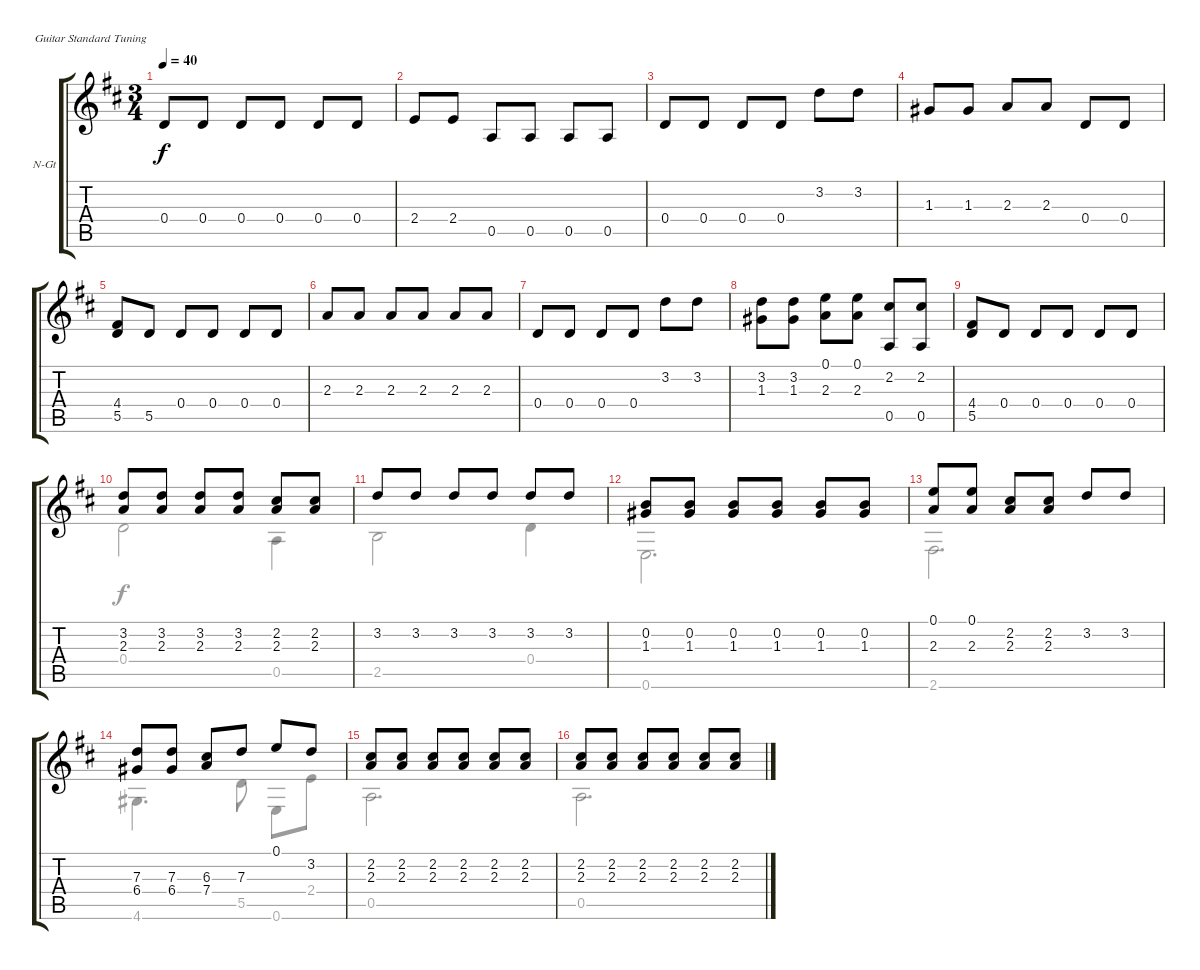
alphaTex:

\bracketExtendMode groupsimilarinstruments
\firstSystemTrackNameOrientation horizontal
\otherSystemsTrackNameOrientation horizontal
\track ("Guitar 2" "N-Gt") {instrument acousticguitarnylon}
\staff {score tabs}
\tuning (E4 B3 G3 D3 A2 E2)
\voice
\ts (3 4)
\beaming (8 2 2 2 2)
\tempo 40
\clef g2
\ks d
0.4.8{dy f instrument acousticguitarnylon} 0.4.8 0.4.8 0.4.8 0.4.8 0.4.8 |
2.4.8 2.4.8 0.5.8 0.5.8 0.5.8 0.5.8 |
0.4.8 0.4.8 0.4.8 0.4.8 3.2.8 3.2.8 |
1.3.8 1.3.8 2.3.8 2.3.8 0.4.8 0.4.8 |
(4.4 5.5).8 5.5.8 0.4.8 0.4.8 0.4.8 0.4.8 |
2.3.8 2.3.8 2.3.8 2.3.8 2.3.8 2.3.8 |
0.4.8 0.4.8 0.4.8 0.4.8 3.2.8 3.2.8 |
(3.2 1.3).8 (3.2 1.3).8 (0.1 2.3).8 (0.1 2.3).8 (2.2 0.5).8 (2.2 0.5).8 |
(4.4 5.5).8 0.4.8 0.4.8 0.4.8 0.4.8 0.4.8 |
(3.2 2.3).8 (3.2 2.3).8 (3.2 2.3).8 (3.2 2.3).8 (2.2 2.3).8 (2.2 2.3).8 |
3.2.8 3.2.8 3.2.8 3.2.8 3.2.8 3.2.8 |
(0.2 1.3).8 (0.2 1.3).8 (0.2 1.3).8 (0.2 1.3).8 (0.2 1.3).8 (0.2 1.3).8 |
(0.1 2.3).8 (0.1 2.3).8 (2.2 2.3).8 (2.2 2.3).8 3.2.8 3.2.8 |
(7.3 6.4).8 (7.3 6.4).8 (6.3 7.4).8 7.3.8 0.1.8 3.2.8 |
(2.2 2.3).8 (2.2 2.3).8 (2.2 2.3).8 (2.2 2.3).8 (2.2 2.3).8 (2.2 2.3).8 |
(2.2 2.3).8 (2.2 2.3).8 (2.2 2.3).8 (2.2 2.3).8 (2.2 2.3).8 (2.2 2.3).8
\voice
\clef g2
\ottava regular
\simile none
\ks d
|
|
|
|
|
|
|
|
|
0.4.2 0.5.4 |
2.5.2 0.4.4 |
0.6.2{d} |
2.6.2{d} |
4.6.4{d} 5.5.8 0.6.8 2.4.8 |
0.5.2{d} |
0.5.2{d}
